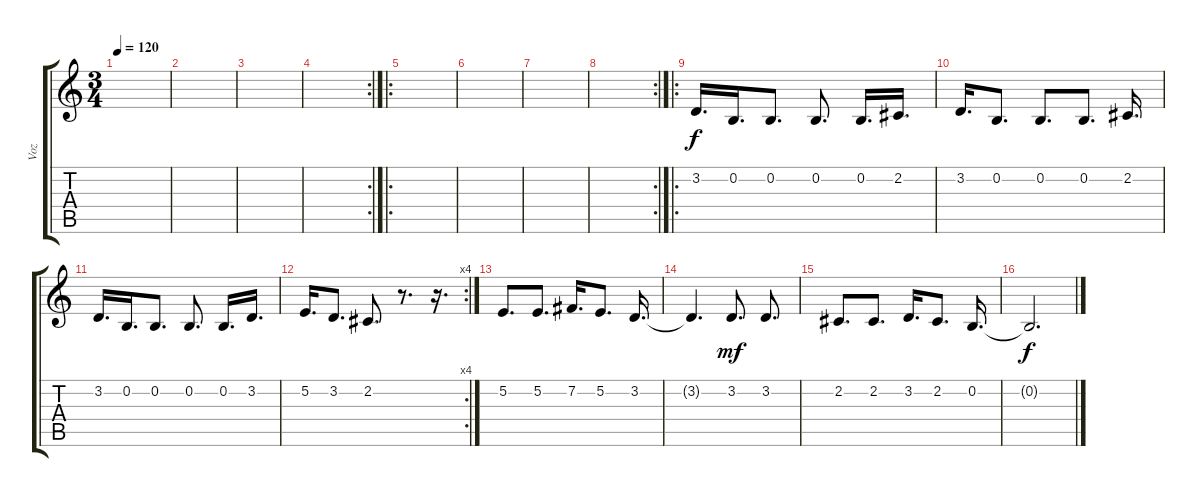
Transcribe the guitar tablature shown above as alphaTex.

\track ("Voz" "Voz") {instrument sopranosax}
\staff {score tabs}
\tuning (E4 B3 G3 D3 A2 E2) {hide}
\ts (3 4)
\tempo 120
\clef g2
\ks c
|
|
|
\rc 2
|
\ro
|
|
|
\rc 2
|
\ro
3.2.16{d} 0.2.16{d} 0.2.8{d} 0.2.8{d} 0.2.16{d} 2.2.16{d} |
3.2.16{d} 0.2.8{d} 0.2.8{d} 0.2.8{d} 2.2.16{d} |
3.2.16{d} 0.2.16{d} 0.2.8{d} 0.2.8{d} 0.2.16{d} 3.2.16{d} |
\rc 4
5.2.16{d} 3.2.8{d} 2.2.8{d} r.8{d} r.16{d} |
5.2.8{d} 5.2.8{d} 7.2.16{d} 5.2.8{d} 3.2.16{d} |
3.2{t}.4{d dy f} 3.2.8{d dy mf} 3.2.8{d} |
2.2.8{d} 2.2.8{d} 3.2.16{d} 2.2.8{d} 0.2.16{d} |
0.2{t}.2{d dy f}
